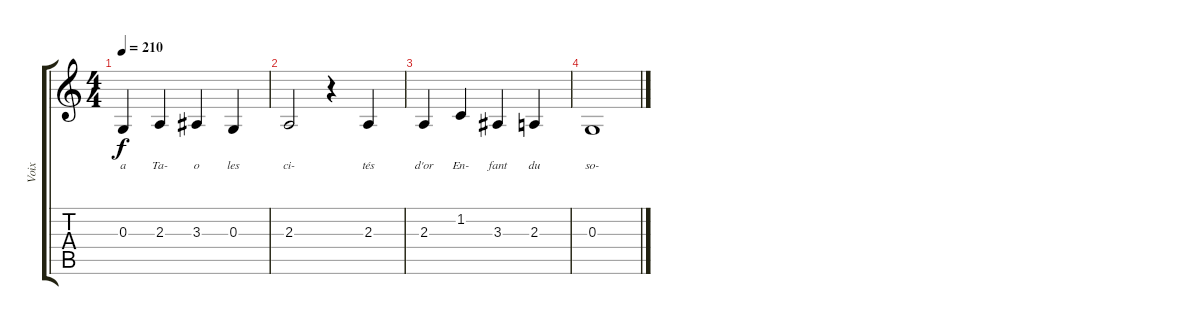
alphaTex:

\track ("Voix" "Voix") {instrument voiceoohs}
\staff {score tabs}
\tuning (E4 B3 G3 D3 A2 E2) {hide}
\ts (4 4)
\tempo 210
\clef g2
\ks c
0.3.4{lyrics (0 "a") lyrics (1 "") lyrics (2 "") lyrics (3 "") lyrics (4 "") dy f} 2.3.4{lyrics (0 "Ta-") lyrics (1 "") lyrics (2 "") lyrics (3 "") lyrics (4 "")} 3.3.4{lyrics (0 "o") lyrics (1 "") lyrics (2 "") lyrics (3 "") lyrics (4 "")} 0.3.4{lyrics (0 "les") lyrics (1 "") lyrics (2 "") lyrics (3 "") lyrics (4 "")} |
2.3.2{lyrics (0 "ci-") lyrics (1 "") lyrics (2 "") lyrics (3 "") lyrics (4 "")} r.4 2.3.4{lyrics (0 "tés") lyrics (1 "") lyrics (2 "") lyrics (3 "") lyrics (4 "")} |
2.3.4{lyrics (0 "d'or") lyrics (1 "") lyrics (2 "") lyrics (3 "") lyrics (4 "")} 1.2.4{lyrics (0 "En-") lyrics (1 "") lyrics (2 "") lyrics (3 "") lyrics (4 "")} 3.3.4{lyrics (0 "fant") lyrics (1 "") lyrics (2 "") lyrics (3 "") lyrics (4 "")} 2.3.4{lyrics (0 "du") lyrics (1 "") lyrics (2 "") lyrics (3 "") lyrics (4 "")} |
0.3.1{lyrics (0 "so-") lyrics (1 "") lyrics (2 "") lyrics (3 "") lyrics (4 "")}
